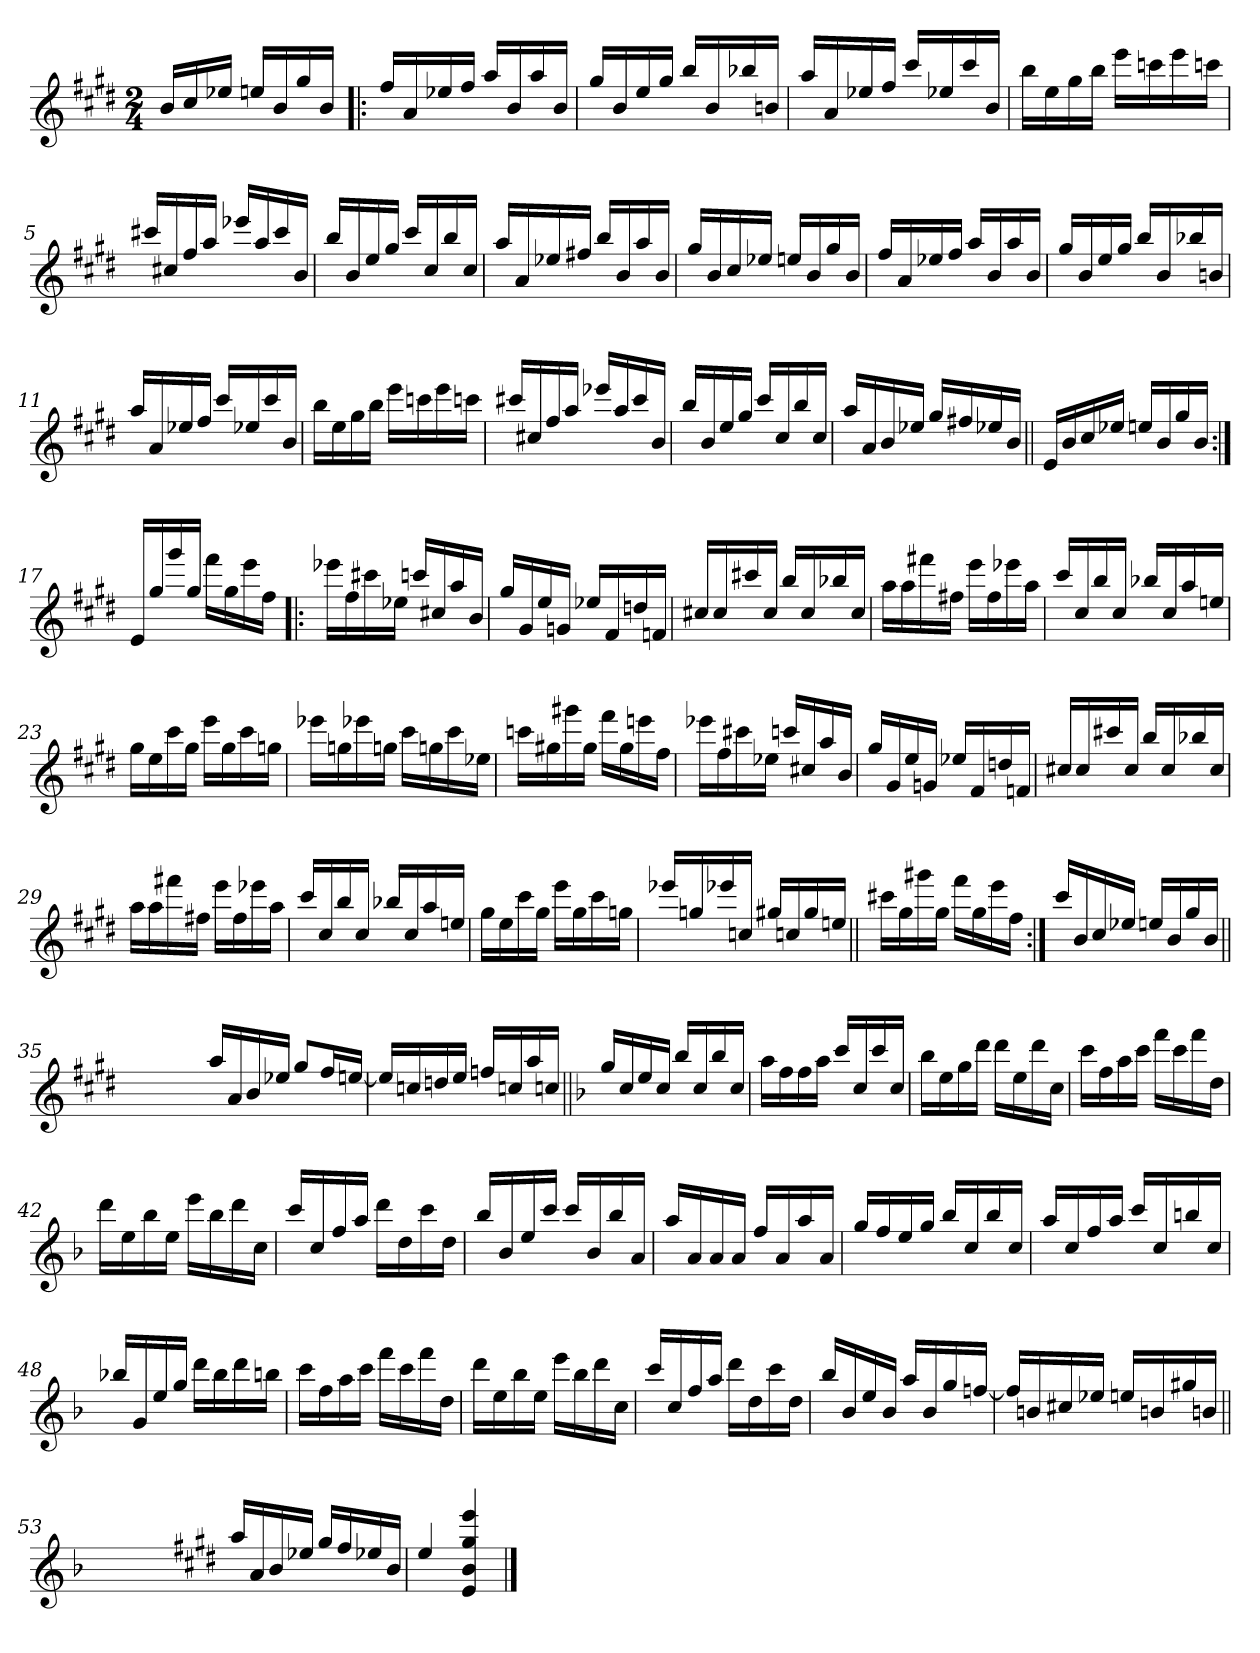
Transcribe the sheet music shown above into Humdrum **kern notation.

**kern
*part1
*staff1
*clefG2
*k[f#c#g#d#]
*E:
*M2/4
=
16b/LL
16cc#/
16ee-X/JJ
16een/LL
16b/
16gg#/
16b/JJ
=1!|:
16ff#/LL
16a/
16ee-X/
16ff#/JJ
16aa/LL
16b/
16aa/
16b/JJ
=2
16gg#/LL
16b/
16ee/
16gg#/JJ
16bb/LL
16b/
16bb-X/
16bn/JJ
=3
16aa/LL
16a/
16ee-X/
16ff#/JJ
16ccc#/LL
16ee-X/
16ccc#/
16b/JJ
!!LO:LB:g=z
=4
16bb\LL
16ee\
16gg#\
16bb\JJ
16eee\LL
16cccn\
16eee\
16cccn\JJ
=5
16ccc#X/LL
16cc#X/
16ff#/
16aa/JJ
16eee-X/LL
16aa/
16ccc#/
16b/JJ
=6
16bb/LL
16b/
16ee/
16gg#/JJ
16ccc#/LL
16cc#/
16bb/
16cc#/JJ
=7
16aa/LL
16a/
16ee-X/
16ff#X/JJ
16bb/LL
16b/
16aa/
16b/JJ
=8
16gg#/LL
16b/
16cc#/
16ee-X/JJ
16een/LL
16b/
16gg#/
16b/JJ
!!LO:LB:g=z
=9
16ff#/LL
16a/
16ee-X/
16ff#/JJ
16aa/LL
16b/
16aa/
16b/JJ
=10
16gg#/LL
16b/
16ee/
16gg#/JJ
16bb/LL
16b/
16bb-X/
16bn/JJ
=11
16aa/LL
16a/
16ee-X/
16ff#/JJ
16ccc#/LL
16ee-X/
16ccc#/
16b/JJ
=12
16bb\LL
16ee\
16gg#\
16bb\JJ
16eee\LL
16cccn\
16eee\
16cccn\JJ
!!LO:LB:g=z
=13
16ccc#X/LL
16cc#X/
16ff#/
16aa/JJ
16eee-X/LL
16aa/
16ccc#/
16b/JJ
=14
16bb/LL
16b/
16ee/
16gg#/JJ
16ccc#/LL
16cc#/
16bb/
16cc#/JJ
=15
16aa/LL
16a/
16b/
16ee-X/JJ
16gg#/LL
16ff#X/
16ee-X/
16b/JJ
=16||
16e/LL
16b/
16cc#/
16ee-X/JJ
16een/LL
16b/
16gg#/
16b/JJ
!!LO:LB:g=z
=17:|!
16e/LL
16gg#/
16ggg#/
16gg#/JJ
16fff#\LL
16gg#\
16eee\
16ff#\JJ
=18!|:
16eee-X\LL
16ff#\
16ccc#X\
16ee-X\JJ
16cccn/LL
16cc#X/
16aa/
16b/JJ
=19
16gg#/LL
16g#/
16ee/
16gn/JJ
16ee-X/LL
16f#/
16ddn/
16fn/JJ
=20
16cc#X/LL
16cc#/
16ccc#X/
16cc#/JJ
16bb/LL
16cc#/
16bb-X/
16cc#/JJ
!!LO:LB:g=z
=21
16aa\LL
16aa\
16fff#X\
16ff#X\JJ
16eee\LL
16ff#\
16eee-X\
16aa\JJ
=22
16ccc#/LL
16cc#/
16bb/
16cc#/JJ
16bb-X/LL
16cc#/
16aa/
16een/JJ
=23
16gg#\LL
16ee\
16ccc#\
16gg#\JJ
16eee\LL
16gg#\
16ccc#\
16ggn\JJ
=24
16eee-X\LL
16ggn\
16eee-X\
16ggn\JJ
16ccc#\LL
16ggn\
16ccc#\
16ee-X\JJ
!!LO:LB:g=z
=25
16cccn\LL
16gg#X\
16ggg#X\
16gg#\JJ
16fff#\LL
16gg#\
16eeen\
16ff#\JJ
=26
16eee-X\LL
16ff#\
16ccc#X\
16ee-X\JJ
16cccn/LL
16cc#X/
16aa/
16b/JJ
=27
16gg#/LL
16g#/
16ee/
16gn/JJ
16ee-X/LL
16f#/
16ddn/
16fn/JJ
=28
16cc#X/LL
16cc#/
16ccc#X/
16cc#/JJ
16bb/LL
16cc#/
16bb-X/
16cc#/JJ
!!LO:LB:g=z
=29
16aa\LL
16aa\
16fff#X\
16ff#X\JJ
16eee\LL
16ff#\
16eee-X\
16aa\JJ
=30
16ccc#/LL
16cc#/
16bb/
16cc#/JJ
16bb-X/LL
16cc#/
16aa/
16een/JJ
=31
16gg#\LL
16ee\
16ccc#\
16gg#\JJ
16eee\LL
16gg#\
16ccc#\
16ggn\JJ
=32
16eee-X/LL
16ggn/
16eee-X/
16ccn/JJ
16gg#X/LL
16ccn/
16gg#/
16een/JJ
!!LO:LB:g=z
=33||
16ccc#X\LL
16gg#\
16ggg#X\
16gg#\JJ
16fff#\LL
16gg#\
16eee\
16ff#\JJ
=34:|!
16ccc#/LL
16b/
16cc#/
16ee-X/JJ
16een/LL
16b/
16gg#/
16b/JJ
=35||
2ryy
!!LO:PB:g=z
=36-
16aa/LL
16a/
16b/
16ee-X/JJ
8gg#/L
16ff#/L
[16een/JJ
=37
16ee/LL]
16ccn/
16ddn/
16ee/JJ
16ffn/LL
16ccn/
16aa/
16ccn/JJ
=38||
*k[b-]
*F:
16gg/LL
16cc/
16ee/
16cc/JJ
16bb-/LL
16cc/
16bb-/
16cc/JJ
=39
16aa\LL
16ff\
16ff\
16aa\JJ
16ccc/LL
16cc/
16ccc/
16cc/JJ
!!LO:LB:g=z
=40
16bb-\LL
16ee\
16gg\
16ddd\JJ
16ddd\LL
16ee\
16ddd\
16cc\JJ
=41
16ccc\LL
16ff\
16aa\
16ccc\JJ
16fff\LL
16ccc\
16fff\
16dd\JJ
=42
16ddd\LL
16ee\
16bb-\
16ee\JJ
16eee\LL
16bb-\
16ddd\
16cc\JJ
=43
16ccc/LL
16cc/
16ff/
16aa/JJ
16ddd\LL
16dd\
16ccc\
16dd\JJ
!!LO:LB:g=z
=44
16bb-/LL
16b-/
16ee/
16ccc/JJ
16ccc/LL
16b-/
16bb-/
16a/JJ
=45
16aa/LL
16a/
16a/
16a/JJ
16ff/LL
16a/
16aa/
16a/JJ
=46
16gg/LL
16ff/
16ee/
16gg/JJ
16bb-/LL
16cc/
16bb-/
16cc/JJ
=47
16aa/LL
16cc/
16ff/
16aa/JJ
16ccc/LL
16cc/
16bbn/
16cc/JJ
!!LO:LB:g=z
=48
16bb-X/LL
16g/
16ee/
16gg/JJ
16ddd\LL
16bb-\
16ddd\
16bbn\JJ
=49
16ccc\LL
16ff\
16aa\
16ccc\JJ
16fff\LL
16ccc\
16fff\
16dd\JJ
=50
16ddd\LL
16ee\
16bb-\
16ee\JJ
16eee\LL
16bb-\
16ddd\
16cc\JJ
=51
16ccc/LL
16cc/
16ff/
16aa/JJ
16ddd\LL
16dd\
16ccc\
16dd\JJ
!!LO:LB:g=z
=52
16bb-/LL
16b-/
16ee/
16b-/JJ
16aa/LL
16b-/
16gg/
[16ffn/JJ
=52X521
16ffn/LL]
16bn/
16cc#X/
16ee-X/JJ
16een/LL
16bn/
16gg#X/
16bn/JJ
=53||
2ryy
!!LO:LB:g=z
=54-
*k[f#c#g#d#]
*E:
16aa/LL
16a/
16b/
16ee-X/JJ
16gg#/LL
16ff#/
16ee-X/
16b/JJ
=55
4ee/
4e/ 4b/ 4gg#/ 4eee/
==
*-
